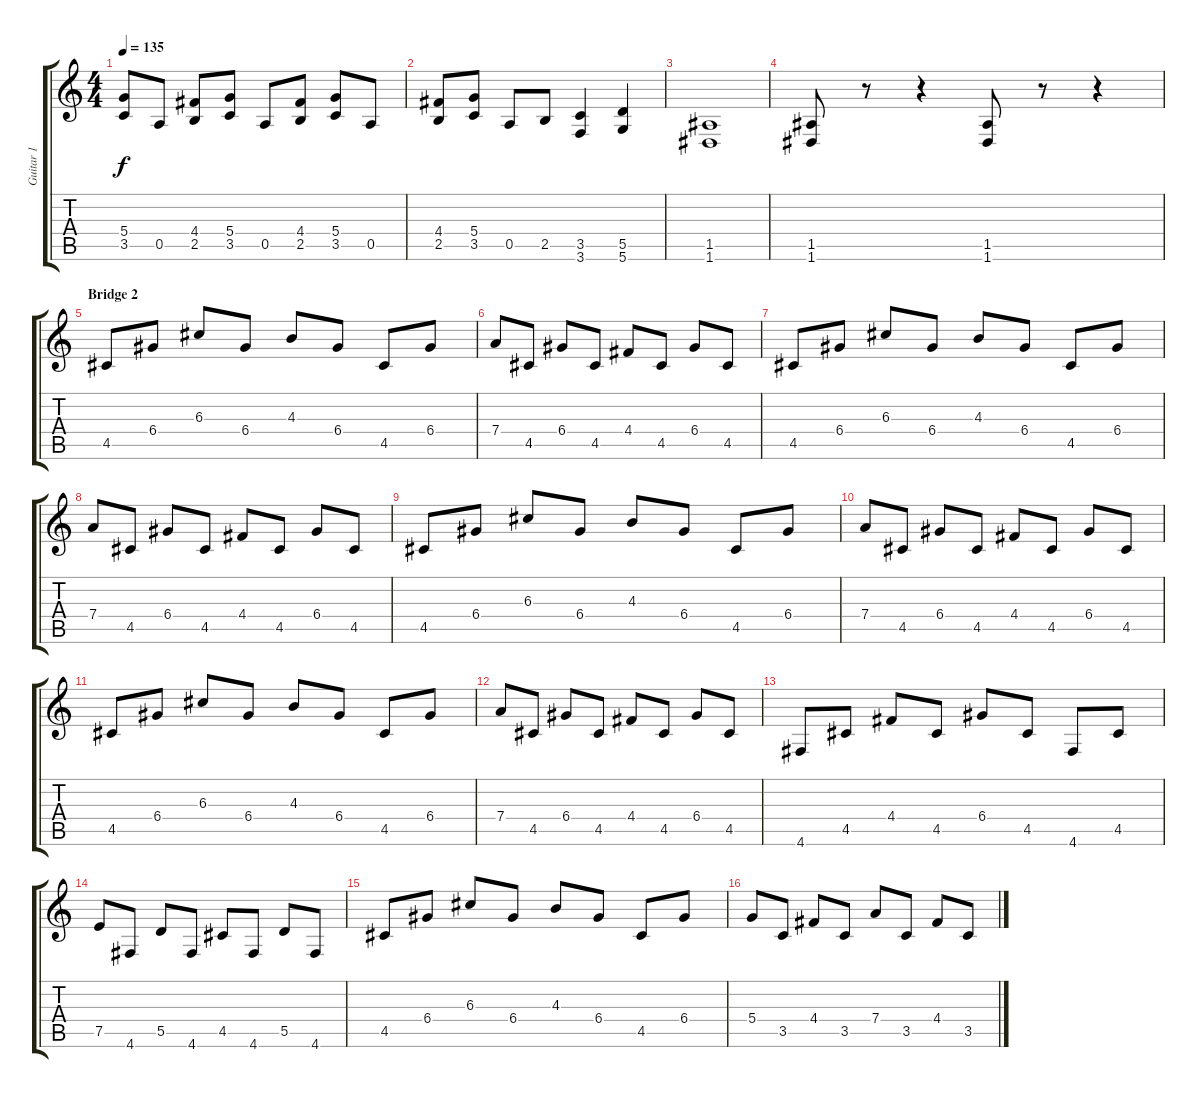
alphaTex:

\track ("Guitar 1" "Guitar 1") {instrument distortionguitar}
\staff {score tabs}
\tuning (E4 B3 G3 D3 A2 D2) {hide}
\ts (4 4)
\tempo 135
\clef g2
\ks c
(5.4 3.5).8{dy f} 0.5.8 (4.4 2.5).8 (5.4 3.5).8 0.5.8 (4.4 2.5).8 (5.4 3.5).8 0.5.8 |
(4.4 2.5).8 (5.4 3.5).8 0.5.8 2.5.8 (3.5 3.6).4 (5.5 5.6).4 |
(1.5 1.6).1 |
(1.5 1.6).8 r.8 r.4 (1.5 1.6).8 r.8 r.4 |
\section ("" "Bridge 2")
4.5.8{instrument acousticguitarnylon} 6.4.8 6.3.8 6.4.8 4.3.8 6.4.8 4.5.8 6.4.8 |
7.4.8 4.5.8 6.4.8 4.5.8 4.4.8 4.5.8 6.4.8 4.5.8 |
4.5.8 6.4.8 6.3.8 6.4.8 4.3.8 6.4.8 4.5.8 6.4.8 |
7.4.8 4.5.8 6.4.8 4.5.8 4.4.8 4.5.8 6.4.8 4.5.8 |
4.5.8 6.4.8 6.3.8 6.4.8 4.3.8 6.4.8 4.5.8 6.4.8 |
7.4.8 4.5.8 6.4.8 4.5.8 4.4.8 4.5.8 6.4.8 4.5.8 |
4.5.8 6.4.8 6.3.8 6.4.8 4.3.8 6.4.8 4.5.8 6.4.8 |
7.4.8 4.5.8 6.4.8 4.5.8 4.4.8 4.5.8 6.4.8 4.5.8 |
4.6.8 4.5.8 4.4.8 4.5.8 6.4.8 4.5.8 4.6.8 4.5.8 |
7.5.8 4.6.8 5.5.8 4.6.8 4.5.8 4.6.8 5.5.8 4.6.8 |
4.5.8 6.4.8 6.3.8 6.4.8 4.3.8 6.4.8 4.5.8 6.4.8 |
5.4.8 3.5.8 4.4.8 3.5.8 7.4.8 3.5.8 4.4.8 3.5.8
